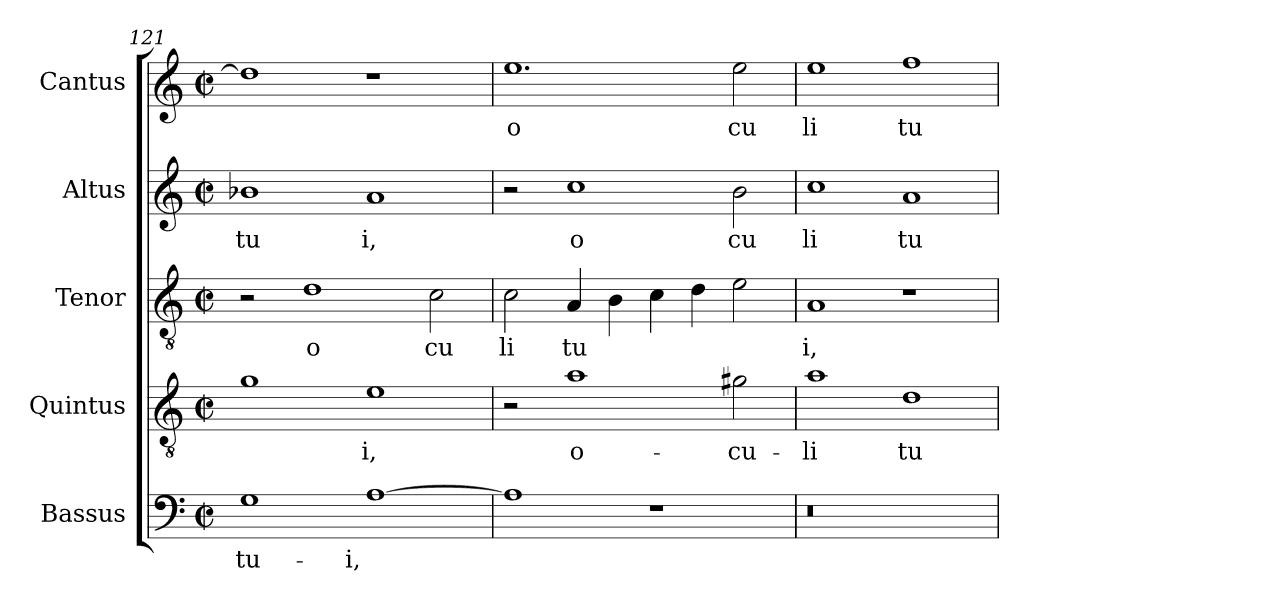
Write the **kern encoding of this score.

**kern	**text	**kern	**text	**kern	**text	**kern	**text	**kern	**text
*part5	*part5	*part4	*part4	*part3	*part3	*part2	*part2	*part1	*part1
*staff5	*staff5	*staff4	*staff4	*staff3	*staff3	*staff2	*staff2	*staff1	*staff1
*I"Bassus	*	*I"Quintus	*	*I"Tenor	*	*I"Altus	*	*I"Cantus	*
*clefF4	*	*clefGv2	*	*clefGv2	*	*clefG2	*	*clefG2	*
*	*	*	*	*	*	*k[]	*	*k[]	*
*	*	*	*	*	*	*C:	*	*C:	*
*M2/2	*	*M2/2	*	*M2/2	*	*M2/2	*	*M2/2	*
*met(c|)	*	*met(c|)	*	*met(c|)	*	*met(c|)	*	*met(c|)	*
=121	=121	=121	=121	=121	=121	=121	=121	=121	=121
!	!LO:LY:b:cj	!	!	!	!	!	!LO:LY:b:cj	!	!
1G	tu-	1g	.	2r	.	1b-X	tu	1dd]	.
!	!	!	!	!	!LO:LY:b:cj	!	!	!	!
.	.	.	.	1d	o	.	.	.	.
!	!LO:LY:b:rj	!	!LO:LY:b:cj	!	!	!	!LO:LY:b:cj	!	!
[>1A	-i,	1e	-i,	.	.	1a	i,	1r	.
!	!	!	!	!	!LO:LY:b:cj	!	!	!	!
.	.	.	.	2c\	cu	.	.	.	.
=122	=122	=122	=122	=122	=122	=122	=122	=122	=122
!	!	!	!	!	!LO:LY:b:cj	!	!	!	!LO:LY:b:cj
1A]	.	2r	.	2c\	li	2r	.	1.ee	o
!	!	!	!LO:LY:b:cj	!	!LO:LY:b:cj	!	!LO:LY:b:cj	!	!
.	.	1a	o-	4A/	tu	1cc	o	.	.
.	.	.	.	4B\	.	.	.	.	.
1r	.	.	.	4c\	.	.	.	.	.
.	.	.	.	4d\	.	.	.	.	.
!	!	!	!LO:LY:b:cj	!	!	!	!LO:LY:b:cj	!	!LO:LY:b:cj
.	.	2g#\	-cu-	2e\	.	2b\	cu	2ee\	cu
=123	=123	=123	=123	=123	=123	=123	=123	=123	=123
!	!	!	!LO:LY:b:cj	!	!LO:LY:b:cj	!	!LO:LY:b:cj	!	!LO:LY:b:cj
0r	.	1a	-li	1A	i,	1cc	li	1ee	li
!	!	!	!LO:LY:b:cj	!	!	!	!LO:LY:b:cj	!	!LO:LY:b:cj
.	.	1d	tu-	1r	.	1a	tu	1ff	tu
=	=	=	=	=	=	=	=	=	=
*-	*-	*-	*-	*-	*-	*-	*-	*-	*-
